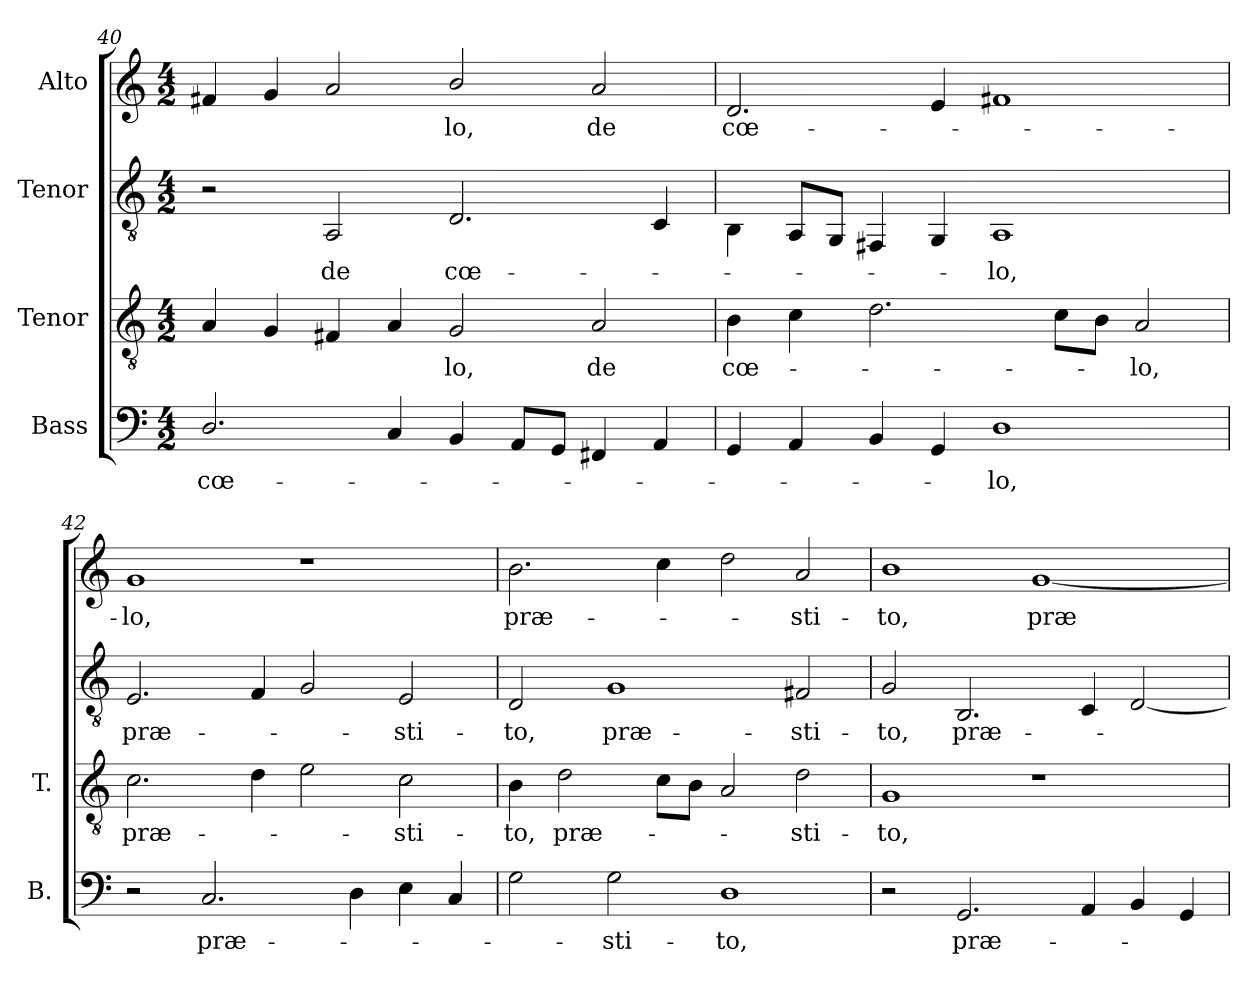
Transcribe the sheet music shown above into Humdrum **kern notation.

**kern	**text	**kern	**text	**kern	**text	**kern	**text
*part4	*part4	*part3	*part3	*part2	*part2	*part1	*part1
*staff4	*staff4	*staff3	*staff3	*staff2	*staff2	*staff1	*staff1
*I"Bass	*	*I"Tenor	*	*I"Tenor	*	*I"Alto	*
*I'B.	*	*I'T.	*	*	*	*	*
!!LO:PB:g=z
*clefF4	*	*clefGv2	*	*clefGv2	*	*clefG2	*
*	*	*ITrd7c12	*	*	*	*	*
*k[]	*	*k[]	*	*k[]	*	*k[]	*
*C:	*	*C:	*	*C:	*	*C:	*
*M4/2	*	*M4/2	*	*M4/2	*	*M4/2	*
=40	=40	=40	=40	=40	=40	=40	=40
!	!LO:LY:b:color=#000000	!	!	!	!	!	!
2.Di/	cœ-	4AAi/	.	2r	.	4f#Xi/	.
.	.	4GGi/	.	.	.	4gi/	.
!	!	!	!	!	!LO:LY:b:color=#000000	!	!
.	.	4FF#Xi/	.	2AAi/	de	2ai/	.
4Ci/	.	4AAi/	.	.	.	.	.
!	!	!	!LO:LY:b:color=#000000	!	!	!	!
!	!	!	!	!	!LO:LY:b:color=#000000	!	!
!	!	!	!	!	!	!	!LO:LY:b:color=#000000
4BBi/	.	2GGi/	-lo,	2.Di/	cœ-	2bi/	-lo,
8AAi/L	.	.	.	.	.	.	.
8GGi/J	.	.	.	.	.	.	.
!	!	!	!LO:LY:b:color=#000000	!	!	!	!
!	!	!	!	!	!	!	!LO:LY:b:color=#000000
4FF#Xi/	.	2AAi/	de	.	.	2ai/	de
4AAi/	.	.	.	4Ci/	.	.	.
=41	=41	=41	=41	=41	=41	=41	=41
!	!	!	!LO:LY:b:color=#000000	!	!	!	!
!	!	!	!	!	!	!	!LO:LY:b:color=#000000
4GGi/	.	4BBi\	cœ-	4BBi\	.	2.di/	cœ-
4AAi/	.	4Ci\	.	8AAi/L	.	.	.
.	.	.	.	8GGi/J	.	.	.
4BBi/	.	2.Di\	.	4FF#Xi/	.	.	.
4GGi/	.	.	.	4GGi/	.	4ei/	.
!	!LO:LY:b:color=#000000	!	!	!	!	!	!
!	!	!	!	!	!LO:LY:b:color=#000000	!	!
1Di	-lo,	.	.	1AAi	-lo,	1f#Xi	.
.	.	8Ci\L	.	.	.	.	.
.	.	8BBi\J	.	.	.	.	.
!	!	!	!LO:LY:b:color=#000000	!	!	!	!
.	.	2AAi/	-lo,	.	.	.	.
=42	=42	=42	=42	=42	=42	=42	=42
!	!	!	!LO:LY:b:color=#000000	!	!	!	!
!	!	!	!	!	!LO:LY:b:color=#000000	!	!
!	!	!	!	!	!	!	!LO:LY:b:color=#000000
2r	.	2.Ci\	præ-	2.Ei/	præ-	1gi	-lo,
!	!LO:LY:b:color=#000000	!	!	!	!	!	!
2.Ci/	præ-	.	.	.	.	.	.
.	.	4Di\	.	4Fi/	.	.	.
.	.	2Ei\	.	2Gi/	.	1r	.
4Di\	.	.	.	.	.	.	.
!	!	!	!LO:LY:b:color=#000000	!	!	!	!
!	!	!	!	!	!LO:LY:b:color=#000000	!	!
4Ei\	.	2Ci\	-sti-	2Ei/	-sti-	.	.
4Ci/	.	.	.	.	.	.	.
=43	=43	=43	=43	=43	=43	=43	=43
!	!	!	!LO:LY:b:color=#000000	!	!	!	!
!	!	!	!	!	!LO:LY:b:color=#000000	!	!
!	!	!	!	!	!	!	!LO:LY:b:color=#000000
2Gi\	.	4BBi\	-to,	2Di/	-to,	2.bi\	præ-
!	!	!	!LO:LY:b:color=#000000	!	!	!	!
.	.	2Di\	præ-	.	.	.	.
!	!LO:LY:b:color=#000000	!	!	!	!	!	!
!	!	!	!	!	!LO:LY:b:color=#000000	!	!
2Gi\	-sti-	.	.	1Gi	præ-	.	.
.	.	8Ci\L	.	.	.	4cci\	.
.	.	8BBi\J	.	.	.	.	.
!	!LO:LY:b:color=#000000	!	!	!	!	!	!
1Di	-to,	2AAi/	.	.	.	2ddi\	.
!	!	!	!LO:LY:b:color=#000000	!	!	!	!
!	!	!	!	!	!LO:LY:b:color=#000000	!	!
!	!	!	!	!	!	!	!LO:LY:b:color=#000000
.	.	2Di\	-sti-	2F#Xi/	-sti-	2ai/	-sti-
!!LO:LB:g=z
=44	=44	=44	=44	=44	=44	=44	=44
!	!	!	!LO:LY:b:color=#000000	!	!	!	!
!	!	!	!	!	!LO:LY:b:color=#000000	!	!
!	!	!	!	!	!	!	!LO:LY:b:color=#000000
2r	.	1GGi	-to,	2Gi/	-to,	1bi	-to,
!	!LO:LY:b:color=#000000	!	!	!	!	!	!
!	!	!	!	!	!LO:LY:b:color=#000000	!	!
2.GGi/	præ-	.	.	2.BBi/	præ-	.	.
!	!	!	!	!	!	!	!LO:LY:b:color=#000000
.	.	1r	.	.	.	[1gi	præ-
4AAi/	.	.	.	4Ci/	.	.	.
4BBi/	.	.	.	[2Di/	.	.	.
4GGi/	.	.	.	.	.	.	.
=	=	=	=	=	=	=	=
*-	*-	*-	*-	*-	*-	*-	*-
